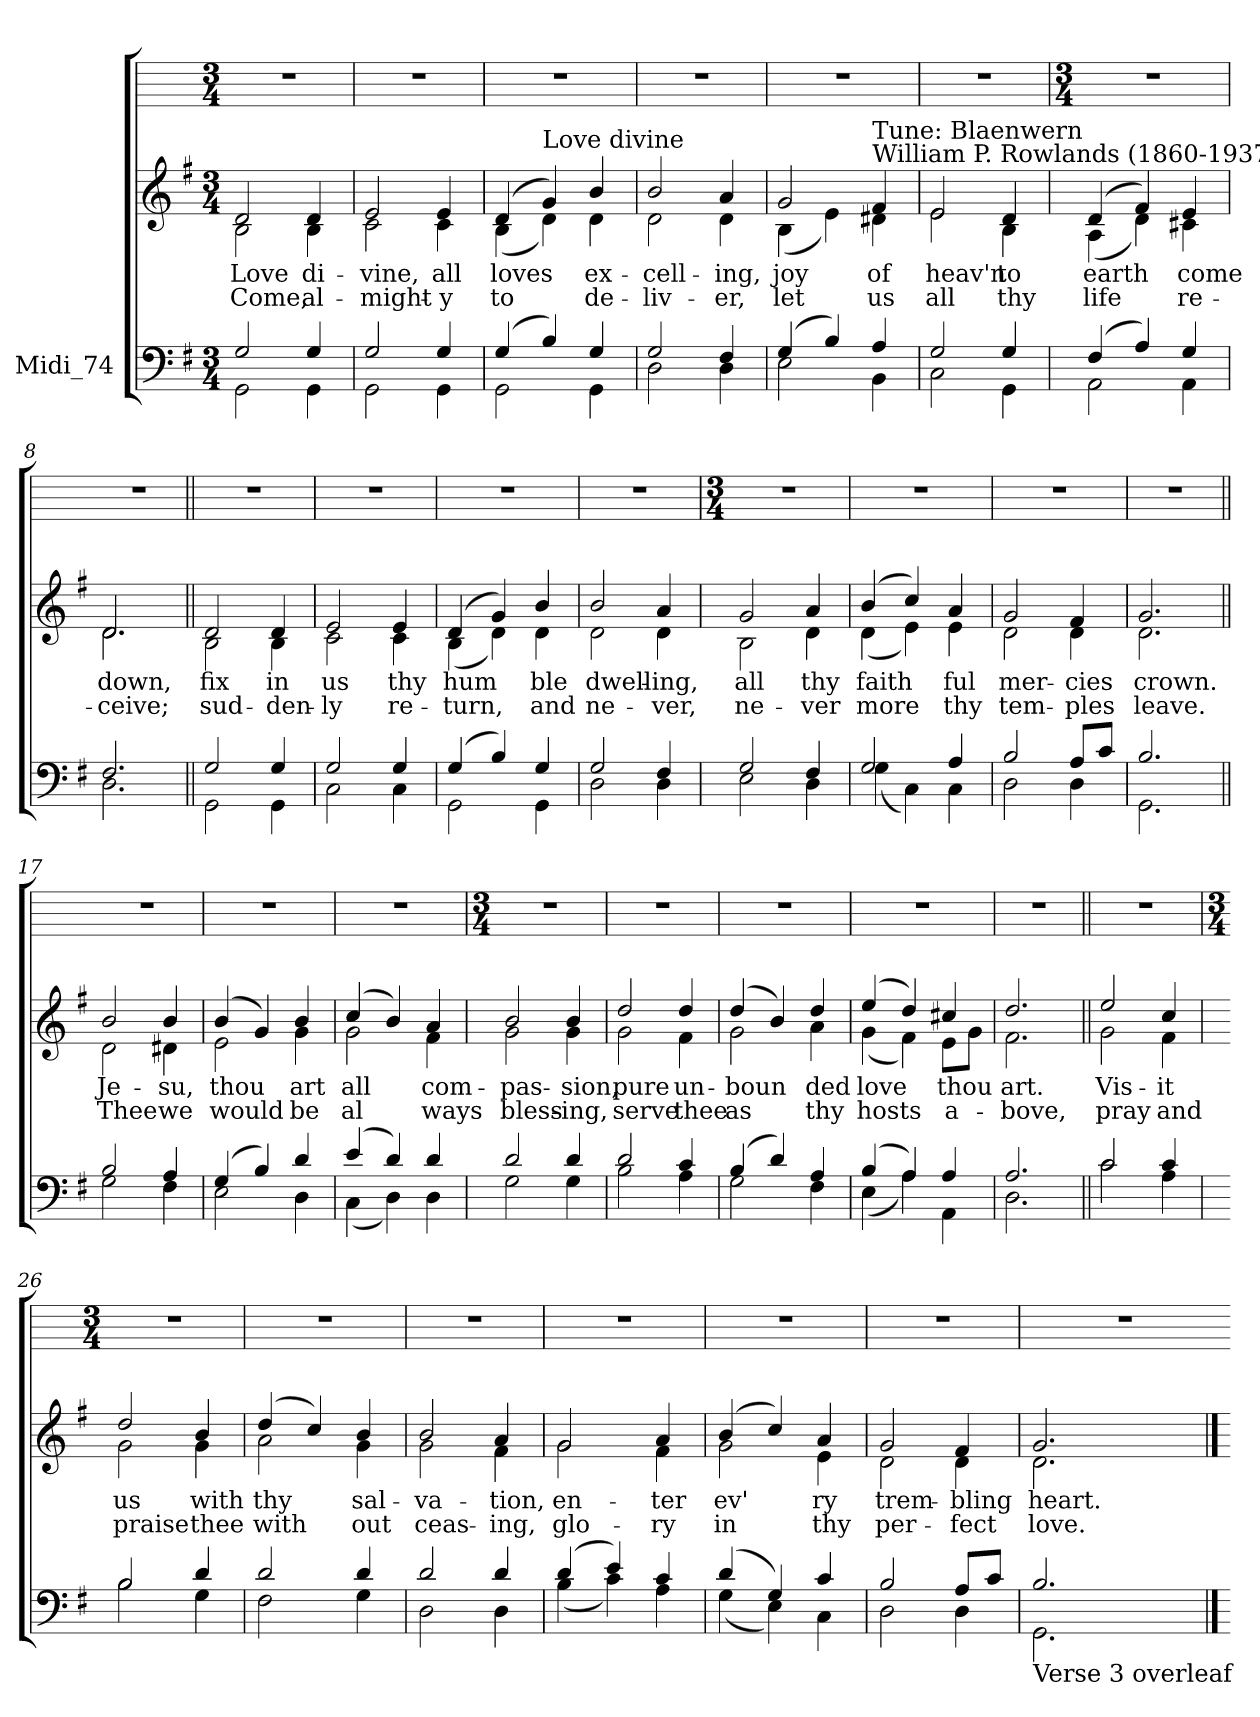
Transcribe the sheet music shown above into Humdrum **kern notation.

**kern	**kern	**text	**text	**kern
*part3	*part2	*part2	*part2	*part1
*staff3	*staff2	*staff2	*staff2	*staff1
*I"Midi_74	*	*	*	*
*clefF4	*clefG2	*	*	*
*k[f#]	*k[f#]	*	*	*
*G:	*G:	*	*	*
*M3/4	*M3/4	*	*	*M3/4
=1	=1	=1	=1	=1
*^	*	*	*	*
!	!	!LO:TX:a:t=Words&colon; Charles Wesley (1707-88)	!	!	!
!	!	!	!LO:LY:b	!LO:LY:b	!
*	*	*^	*	*	*
2G/	2GG\	2d/	2B\	Love	Come,	2.r
!	!	!	!	!LO:LY:b	!LO:LY:b	!
4G/	4GG\	4d/	4B\	di-	-al-	.
=2	=2	=2	=2	=2	=2	=2
!	!	!	!	!LO:LY:b	!LO:LY:b	!
2G/	2GG\	2e/	2c\	-vine,	might-	2.r
!	!	!	!	!LO:LY:b	!LO:LY:b	!
4G/	4GG\	4e/	4c\	-all	y	.
=3	=3	=3	=3	=3	=3	=3
!	!	!	!	!LO:LY:b	!LO:LY:b	!
(>4G/	2GG\	(>4d/	(<4B\	loves	to	2.r
!	!	!LO:TX:a:t=Love divine	!	!	!	!
4B/)	.	4g/)	4d\)	.	.	.
!	!	!	!	!LO:LY:b	!LO:LY:b	!
4G/	4GG\	4b/	4d\	ex-	-de-	.
=4	=4	=4	=4	=4	=4	=4
!	!	!	!	!LO:LY:b	!LO:LY:b	!
2G/	2D\	2b/	2d\	-cell-	-liv-	2.r
!	!	!	!	!LO:LY:b	!LO:LY:b	!
4F#/	4D\	4a/	4d\	-ing,	er,	.
=5	=5	=5	=5	=5	=5	=5
!	!	!	!	!LO:LY:b	!LO:LY:b	!
(>4G/	2E\	2g/	(<4B\	joy	let	2.r
4B/)	.	.	4e\)	.	.	.
!	!	!LO:TX:a:t=Tune&colon; Blaenwern\nWilliam P. Rowlands (1860-1937)	!	!	!	!
!	!	!	!	!LO:LY:b	!LO:LY:b	!
4A/	4BB\	4f#/	4d#X\	of	us	.
=6	=6	=6	=6	=6	=6	=6
!	!	!	!	!LO:LY:b	!LO:LY:b	!
2G/	2C\	2e/	2e\	heav'n	all	2.r
!	!	!	!	!LO:LY:b	!LO:LY:b	!
4G/	4GG\	4d/	4B\	to	thy	.
!!LO:LB:g=z
=7	=7	=7	=7	=7	=7	=7
*	*	*	*	*	*	*M3/4
!	!	!	!	!LO:LY:b	!LO:LY:b	!
(>4F#/	2AA\	(>4d/	(<4A\	earth	life	2.r
4A/)	.	4f#/)	4d\)	.	.	.
!	!	!	!	!LO:LY:b	!LO:LY:b	!
4G/	4AA\	4e/	4c#X\	come	re-	.
=8	=8	=8	=8	=8	=8	=8
!	!	!	!	!LO:LY:b	!LO:LY:b	!
2.F#/	2.D\	2.d/	2.d\	-down,	ceive;	2.r
=9||	=9||	=9||	=9||	=9||	=9||	=9||
!	!	!	!	!LO:LY:b	!LO:LY:b	!
2G/	2GG\	2d/	2B\	fix	sud-	2.r
!	!	!	!	!LO:LY:b	!LO:LY:b	!
4G/	4GG\	4d/	4B\	-in	den-	.
=10	=10	=10	=10	=10	=10	=10
!	!	!	!	!LO:LY:b	!LO:LY:b	!
2G/	2C\	2e/	2c\	-us	ly	2.r
!	!	!	!	!LO:LY:b	!LO:LY:b	!
4G/	4C\	4e/	4c\	thy	re-	.
=11	=11	=11	=11	=11	=11	=11
!	!	!	!	!LO:LY:b	!LO:LY:b	!
(>4G/	2GG\	(>4d/	(<4B\	-hum	turn,	2.r
4B/)	.	4g/)	4d\)	.	.	.
!	!	!	!	!LO:LY:b	!LO:LY:b	!
4G/	4GG\	4b/	4d\	ble	and	.
=12	=12	=12	=12	=12	=12	=12
!	!	!	!	!LO:LY:b	!LO:LY:b	!
2G/	2D\	2b/	2d\	dwell-	-ne-	2.r
!	!	!	!	!LO:LY:b	!LO:LY:b	!
4F#/	4D\	4a/	4d\	-ing,	ver,	.
!!LO:LB:g=z
=13	=13	=13	=13	=13	=13	=13
*	*	*	*	*	*	*M3/4
!	!	!	!	!LO:LY:b	!LO:LY:b	!
2G/	2E\	2g/	2B\	all	ne-	2.r
!	!	!	!	!LO:LY:b	!LO:LY:b	!
4F#/	4D\	4a/	4d\	-thy	ver	.
=14	=14	=14	=14	=14	=14	=14
!	!	!	!	!LO:LY:b	!LO:LY:b	!
2G/	(4G\	(>4b/	(<4d\	faith	more	2.r
.	4C\)	4cc/)	4e\)	.	.	.
!	!	!	!	!LO:LY:b	!LO:LY:b	!
4A/	4C\	4a/	4e\	ful	thy	.
=15	=15	=15	=15	=15	=15	=15
!	!	!	!	!LO:LY:b	!LO:LY:b	!
2B/	2D\	2g/	2d\	mer-	-tem-	2.r
!	!	!	!	!LO:LY:b	!LO:LY:b	!
8AL	4D\	4f#/	4d\	-cies	ples	.
8cJ	.	.	.	.	.	.
=16	=16	=16	=16	=16	=16	=16
!	!	!	!	!LO:LY:b	!LO:LY:b	!
2.B/	2.GG\	2.g/	2.d\	crown.	leave.	2.r
=17||	=17||	=17||	=17||	=17||	=17||	=17||
!	!	!	!	!LO:LY:b	!LO:LY:b	!
2B/	2G\	2b/	2d\	Je-	-Thee	2.r
!	!	!	!	!LO:LY:b	!LO:LY:b	!
4A/	4F#\	4b/	4d#X\	su,	we	.
=18	=18	=18	=18	=18	=18	=18
!	!	!	!	!LO:LY:b	!LO:LY:b	!
(>4G/	2E\	(>4b/	2e\	thou	would	2.r
4B/)	.	4g/)	.	.	.	.
!	!	!	!	!LO:LY:b	!LO:LY:b	!
4d/	4D\	4b/	4g\	art	be	.
=19	=19	=19	=19	=19	=19	=19
!	!	!	!	!LO:LY:b	!LO:LY:b	!
(>4e/	(<4C\	(>4cc/	2g\	all	al	2.r
4d/)	4D\)	4b/)	.	.	.	.
!	!	!	!	!LO:LY:b	!LO:LY:b	!
4d/	4D\	4a/	4f#\	com-	-ways	.
!!LO:LB:g=z
=20	=20	=20	=20	=20	=20	=20
*	*	*	*	*	*	*M3/4
!	!	!	!	!LO:LY:b	!LO:LY:b	!
2d/	2G\	2b/	2g\	pas-	-bless-	2.r
!	!	!	!	!LO:LY:b	!LO:LY:b	!
4d/	4G\	4b/	4g\	-sion,	ing,	.
=21	=21	=21	=21	=21	=21	=21
!	!	!	!	!LO:LY:b	!LO:LY:b	!
2d/	2B\	2dd/	2g\	pure	serve	2.r
!	!	!	!	!LO:LY:b	!LO:LY:b	!
4c/	4A\	4dd/	4f#\	un-	-thee	.
=22	=22	=22	=22	=22	=22	=22
!	!	!	!	!LO:LY:b	!LO:LY:b	!
(>4B/	2G\	(>4dd/	2g\	boun	as	2.r
4d/)	.	4b/)	.	.	.	.
!	!	!	!	!LO:LY:b	!LO:LY:b	!
4A/	4F#\	4dd/	4a\	ded	thy	.
=23	=23	=23	=23	=23	=23	=23
!	!	!	!	!LO:LY:b	!LO:LY:b	!
(>4B/	(<4E\	(>4ee/	(<4g\	love	hosts	2.r
4A/)	4A\)	4dd/)	4f#\)	.	.	.
!	!	!	!	!LO:LY:b	!LO:LY:b	!
4A/	4AA\	4cc#X/	8e\L	thou	a-	.
.	.	.	8g\J	.	.	.
=24	=24	=24	=24	=24	=24	=24
!	!	!	!	!LO:LY:b	!LO:LY:b	!
2.A/	2.D\	2.dd/	2.f#\	-art.	bove,	2.r
=25||	=25||	=25||	=25||	=25||	=25||	=25||
!	!	!	!	!LO:LY:b	!LO:LY:b	!
2c/	2c\	2ee/	2g\	Vis-	-pray	2.r
!	!	!	!	!LO:LY:b	!LO:LY:b	!
4c/	4A\	4cc/	4f#\	it	and	.
!!LO:LB:g=z
=26	=26	=26	=26	=26	=26	=26
*	*	*	*	*	*	*M3/4
!	!	!	!	!LO:LY:b	!LO:LY:b	!
2B/	2B\	2dd/	2g\	us	praise	2.r
!	!	!	!	!LO:LY:b	!LO:LY:b	!
4d/	4G\	4b/	4g\	with	thee	.
=27	=27	=27	=27	=27	=27	=27
!	!	!	!	!LO:LY:b	!LO:LY:b	!
2d/	2F#\	(>4dd/	2a\	thy	with	2.r
.	.	4cc/)	.	.	.	.
!	!	!	!	!LO:LY:b	!LO:LY:b	!
4d/	4G\	4b/	4g\	sal-	-out	.
=28	=28	=28	=28	=28	=28	=28
!	!	!	!	!LO:LY:b	!LO:LY:b	!
2d/	2D\	2b/	2g\	va-	-ceas-	2.r
!	!	!	!	!LO:LY:b	!LO:LY:b	!
4d/	4D\	4a/	4f#\	-tion,	ing,	.
=29	=29	=29	=29	=29	=29	=29
!	!	!	!	!LO:LY:b	!LO:LY:b	!
(>4d/	(<4B\	2g/	2g\	en-	-glo-	2.r
4e/)	4c\)	.	.	.	.	.
!	!	!	!	!LO:LY:b	!LO:LY:b	!
4c/	4A\	4a/	4f#\	-ter	ry	.
=30	=30	=30	=30	=30	=30	=30
!	!	!	!	!LO:LY:b	!LO:LY:b	!
(>4d/	(<4G\	(>4b/	2g\	ev'	in	2.r
4G/)	4E\)	4cc/)	.	.	.	.
!	!	!	!	!LO:LY:b	!LO:LY:b	!
4c/	4C\	4a/	4e\	ry	thy	.
=31	=31	=31	=31	=31	=31	=31
!	!	!	!	!LO:LY:b	!LO:LY:b	!
2B/	2D\	2g/	2d\	trem-	-per-	2.r
!	!	!	!	!LO:LY:b	!LO:LY:b	!
8AL	4D\	4f#/	4d\	-bling	fect	.
8cJ	.	.	.	.	.	.
=32	=32	=32	=32	=32	=32	=32
!LO:TX:b:t=Verse 3 overleaf	!	!	!	!	!	!
!	!	!	!	!LO:LY:b	!LO:LY:b	!
2.B/	2.GG\	2.g/	2.d\	heart.	love.	2.r
*v	*v	*	*	*	*	*
*	*v	*v	*	*	*
==	==	=	=	=
*-	*-	*-	*-	*-
